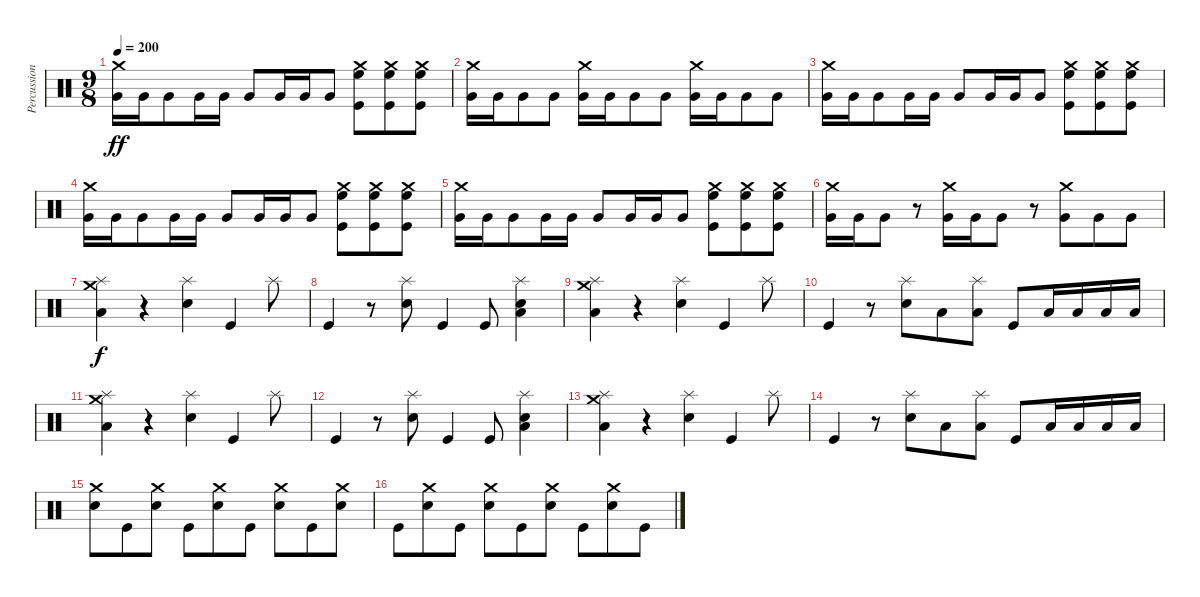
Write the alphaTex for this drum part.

\track ("Percussion" "Percussion") {instrument percussion}
\staff {score}
\articulation defaults
\ts (9 8)
\tempo 200
\clef neutral
\ks c
("Crash medium (hit)" "Very Low Tom (hit)").16{dy ff} "Very Low Tom (hit)".16 "Very Low Tom (hit)".8 "Very Low Tom (hit)".16 "Very Low Tom (hit)".16 "Very Low Tom (hit)".8 "Very Low Tom (hit)".16 "Very Low Tom (hit)".16 "Very Low Tom (hit)".8 ("Crash medium (hit)" "High Floor Tom (hit)" "Kick (hit)").8 ("Crash medium (hit)" "High Floor Tom (hit)" "Kick (hit)").8 ("Crash medium (hit)" "High Floor Tom (hit)" "Kick (hit)").8 |
("Crash medium (hit)" "Very Low Tom (hit)").16 "Very Low Tom (hit)".16 "Very Low Tom (hit)".8 "Very Low Tom (hit)".8 ("Crash medium (hit)" "Very Low Tom (hit)").16 "Very Low Tom (hit)".16 "Very Low Tom (hit)".8 "Very Low Tom (hit)".8 ("Crash medium (hit)" "Very Low Tom (hit)").16 "Very Low Tom (hit)".16 "Very Low Tom (hit)".8 "Very Low Tom (hit)".8 |
("Crash medium (hit)" "Very Low Tom (hit)").16 "Very Low Tom (hit)".16 "Very Low Tom (hit)".8 "Very Low Tom (hit)".16 "Very Low Tom (hit)".16 "Very Low Tom (hit)".8 "Very Low Tom (hit)".16 "Very Low Tom (hit)".16 "Very Low Tom (hit)".8 ("Crash medium (hit)" "High Floor Tom (hit)" "Kick (hit)").8 ("Crash medium (hit)" "High Floor Tom (hit)" "Kick (hit)").8 ("Crash medium (hit)" "High Floor Tom (hit)" "Kick (hit)").8 |
("Crash medium (hit)" "Very Low Tom (hit)").16 "Very Low Tom (hit)".16 "Very Low Tom (hit)".8 "Very Low Tom (hit)".16 "Very Low Tom (hit)".16 "Very Low Tom (hit)".8 "Very Low Tom (hit)".16 "Very Low Tom (hit)".16 "Very Low Tom (hit)".8 ("Crash medium (hit)" "High Floor Tom (hit)" "Kick (hit)").8 ("Crash medium (hit)" "High Floor Tom (hit)" "Kick (hit)").8 ("Crash medium (hit)" "High Floor Tom (hit)" "Kick (hit)").8 |
("Crash medium (hit)" "Very Low Tom (hit)").16 "Very Low Tom (hit)".16 "Very Low Tom (hit)".8 "Very Low Tom (hit)".16 "Very Low Tom (hit)".16 "Very Low Tom (hit)".8 "Very Low Tom (hit)".16 "Very Low Tom (hit)".16 "Very Low Tom (hit)".8 ("Crash medium (hit)" "High Floor Tom (hit)" "Kick (hit)").8 ("Crash medium (hit)" "High Floor Tom (hit)" "Kick (hit)").8 ("Crash medium (hit)" "High Floor Tom (hit)" "Kick (hit)").8 |
("Crash medium (hit)" "Very Low Tom (hit)").16 "Very Low Tom (hit)".16 "Very Low Tom (hit)".8 r.8 ("Crash medium (hit)" "Very Low Tom (hit)").16 "Very Low Tom (hit)".16 "Very Low Tom (hit)".8 r.8 ("Crash medium (hit)" "Very Low Tom (hit)").8 "Very Low Tom (hit)".8 "Very Low Tom (hit)".8 |
("Crash medium (hit)" "Splash (hit)" "Low Floor Tom (hit)").4{dy f} r.4 ("Splash (hit)" "Electric Snare (hit)").4 "Kick (hit)".4 "Splash (hit)".8 |
"Kick (hit)".4 r.8 ("Splash (hit)" "Electric Snare (hit)").8 "Kick (hit)".4 "Kick (hit)".8 ("Splash (hit)" "Electric Snare (hit)" "Low Floor Tom (hit)").4 |
("Crash medium (hit)" "Splash (hit)" "Low Floor Tom (hit)").4 r.4 ("Splash (hit)" "Electric Snare (hit)").4 "Kick (hit)".4 "Splash (hit)".8 |
"Kick (hit)".4 r.8 ("Splash (hit)" "Electric Snare (hit)").8 "Low Tom (hit)".8 ("Splash (hit)" "Low Tom (hit)").8 "Kick (hit)".8 "Low Floor Tom (hit)".16 "Low Floor Tom (hit)".16 "Low Floor Tom (hit)".16 "Low Floor Tom (hit)".16 |
("Crash medium (hit)" "Splash (hit)" "Low Floor Tom (hit)").4 r.4 ("Splash (hit)" "Electric Snare (hit)").4 "Kick (hit)".4 "Splash (hit)".8 |
"Kick (hit)".4 r.8 ("Splash (hit)" "Electric Snare (hit)").8 "Kick (hit)".4 "Kick (hit)".8 ("Splash (hit)" "Electric Snare (hit)" "Low Floor Tom (hit)").4 |
("Crash medium (hit)" "Splash (hit)" "Low Floor Tom (hit)").4 r.4 ("Splash (hit)" "Electric Snare (hit)").4 "Kick (hit)".4 "Splash (hit)".8 |
"Kick (hit)".4 r.8 ("Splash (hit)" "Electric Snare (hit)").8 "Low Tom (hit)".8 ("Splash (hit)" "Low Tom (hit)").8 "Kick (hit)".8 "Low Floor Tom (hit)".16 "Low Floor Tom (hit)".16 "Low Floor Tom (hit)".16 "Low Floor Tom (hit)".16 |
("Crash medium (hit)" "Electric Snare (hit)").8 "Kick (hit)".8 ("Crash medium (hit)" "Electric Snare (hit)").8 "Kick (hit)".8 ("Crash medium (hit)" "Electric Snare (hit)").8 "Kick (hit)".8 ("Crash medium (hit)" "Electric Snare (hit)").8 "Kick (hit)".8 ("Crash medium (hit)" "Electric Snare (hit)").8 |
"Kick (hit)".8 ("Crash medium (hit)" "Electric Snare (hit)").8 "Kick (hit)".8 ("Crash medium (hit)" "Electric Snare (hit)").8 "Kick (hit)".8 ("Crash medium (hit)" "Electric Snare (hit)").8 "Kick (hit)".8 ("Crash medium (hit)" "Electric Snare (hit)").8 "Kick (hit)".8
